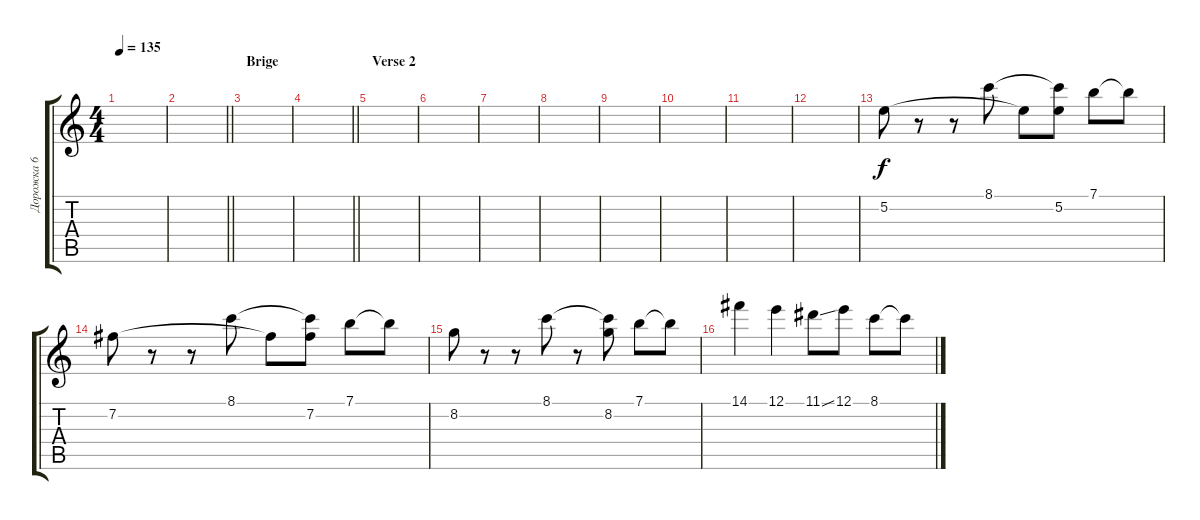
\track ("Дорожка 6" "Дорожка 6") {instrument electricguitarjazz}
\staff {score tabs}
\tuning (E4 B3 G3 D3 A2 E2) {hide}
\ts (4 4)
\tempo 135
\clef g2
\ks c
|
\barLineRight lightlight
|
\section ("" "Brige")
|
\barLineRight lightlight
|
\section ("" "Verse 2")
|
|
|
|
|
|
|
|
5.2.8 r.8 r.8 8.1.8{dy f} 5.2{t}.8 (8.1{t} 5.2).8 7.1.8 7.1{t}.8 |
7.2.8 r.8 r.8 8.1.8 7.2{t}.8 (8.1{t} 7.2).8 7.1.8 7.1{t}.8 |
8.2.8 r.8 r.8 8.1.8 r.8 (8.1{t} 8.2).8 7.1.8 7.1{t}.8 |
14.1.4 12.1.4 11.1{ss}.8 12.1.8 8.1.8 8.1{t}.8
